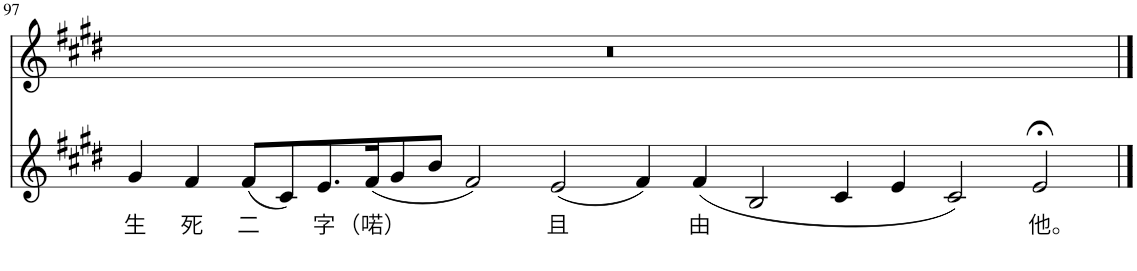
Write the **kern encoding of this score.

**kern	**text	**kern
*part2	*part2	*part1
*staff2	*staff2	*staff1
*I"Piano	*	*I"Piano
*I'Pno	*	*I'Pno
!!LO:PB:g=z
*clefG2	*	*clefG2
*k[f#c#g#d#]	*	*k[f#c#g#d#]
*M1/4	*	*M1/4
=97	=97	=97
!	!LO:LY:b	!
4g#/	生	4r
!	!LO:LY:b	!
4f#/	死	00ryy
!	!LO:LY:b	!
(8f#/L	二	.
8c#/)	.	.
!	!LO:LY:b	!
8.e/	字	.
!	!LO:LY:b	!
(16f#/K	（喏）	.
8g#/	.	.
8b/J	.	.
2f#/)	.	.
!	!LO:LY:b	!
(2e/	且	.
4f#/)	.	.
!	!LO:LY:b	!
(4f#/	由	.
2B/	.	.
4c#/	.	.
4e/	.	.
2c#/)	.	.
!	!LO:LY:b	!
2e;</	他。	2ryy
==	==	==
*-	*-	*-
